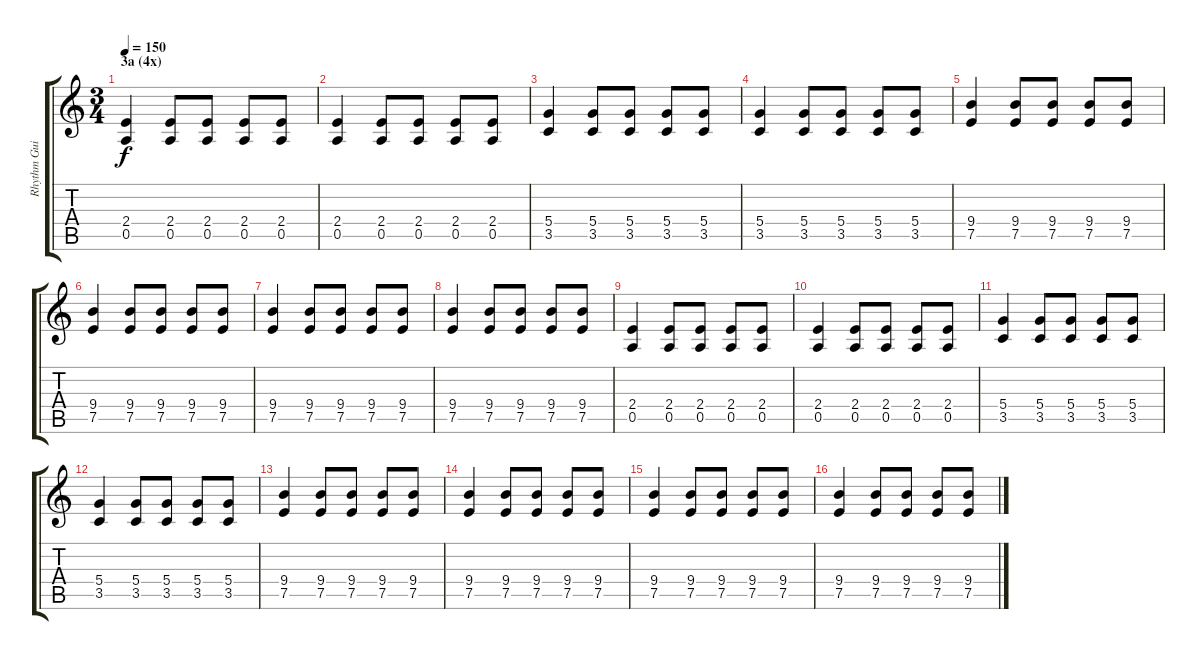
\track ("Rhythm Guitar" "Rhythm Gui") {instrument distortionguitar}
\staff {score tabs}
\tuning (E4 B3 G3 D3 A2 E2) {hide}
\ts (3 4)
\section ("" "3a (4x)")
\tempo 150
\clef g2
\ks c
(2.4 0.5).4{dy f} (2.4 0.5).8 (2.4 0.5).8 (2.4 0.5).8 (2.4 0.5).8 |
(2.4 0.5).4 (2.4 0.5).8 (2.4 0.5).8 (2.4 0.5).8 (2.4 0.5).8 |
(5.4 3.5).4 (5.4 3.5).8 (5.4 3.5).8 (5.4 3.5).8 (5.4 3.5).8 |
(5.4 3.5).4 (5.4 3.5).8 (5.4 3.5).8 (5.4 3.5).8 (5.4 3.5).8 |
(9.4 7.5).4 (9.4 7.5).8 (9.4 7.5).8 (9.4 7.5).8 (9.4 7.5).8 |
(9.4 7.5).4 (9.4 7.5).8 (9.4 7.5).8 (9.4 7.5).8 (9.4 7.5).8 |
(9.4 7.5).4 (9.4 7.5).8 (9.4 7.5).8 (9.4 7.5).8 (9.4 7.5).8 |
(9.4 7.5).4 (9.4 7.5).8 (9.4 7.5).8 (9.4 7.5).8 (9.4 7.5).8 |
(2.4 0.5).4 (2.4 0.5).8 (2.4 0.5).8 (2.4 0.5).8 (2.4 0.5).8 |
(2.4 0.5).4 (2.4 0.5).8 (2.4 0.5).8 (2.4 0.5).8 (2.4 0.5).8 |
(5.4 3.5).4 (5.4 3.5).8 (5.4 3.5).8 (5.4 3.5).8 (5.4 3.5).8 |
(5.4 3.5).4 (5.4 3.5).8 (5.4 3.5).8 (5.4 3.5).8 (5.4 3.5).8 |
(9.4 7.5).4 (9.4 7.5).8 (9.4 7.5).8 (9.4 7.5).8 (9.4 7.5).8 |
(9.4 7.5).4 (9.4 7.5).8 (9.4 7.5).8 (9.4 7.5).8 (9.4 7.5).8 |
(9.4 7.5).4 (9.4 7.5).8 (9.4 7.5).8 (9.4 7.5).8 (9.4 7.5).8 |
(9.4 7.5).4 (9.4 7.5).8 (9.4 7.5).8 (9.4 7.5).8 (9.4 7.5).8
